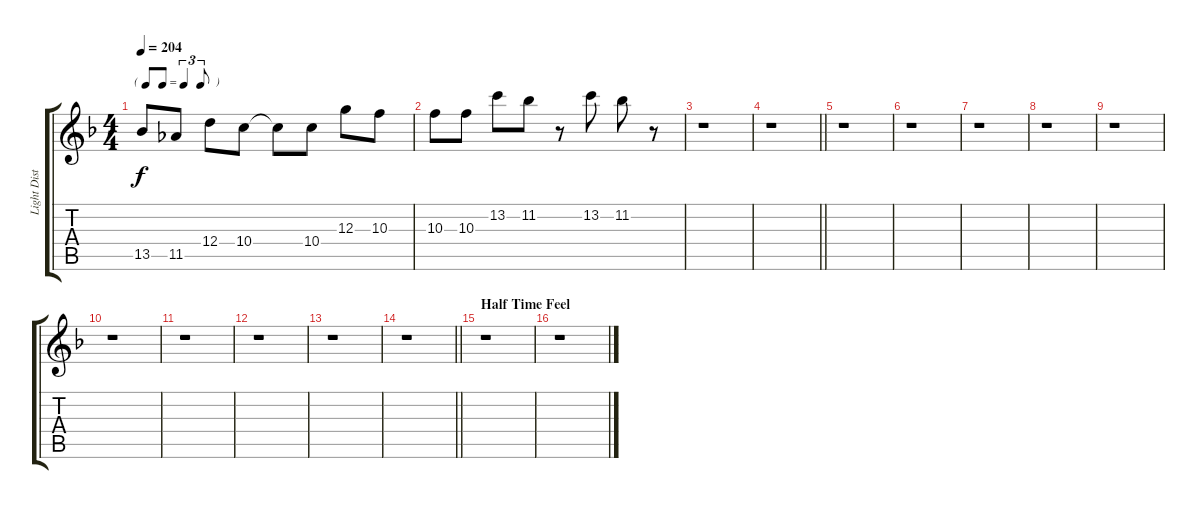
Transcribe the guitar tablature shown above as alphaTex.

\track ("Light Distortion" "Light Dist") {instrument overdrivenguitar}
\staff {score tabs}
\tuning (E4 B3 G3 D3 A2 E2) {hide}
\ts (4 4)
\tf triplet8th
\tempo 204
\clef g2
\ks f
13.5.8{dy f} 11.5.8 12.4.8 10.4.8 10.4{t}.8 10.4.8 12.3.8 10.3.8 |
10.3.8 10.3.8 13.2.8 11.2.8 r.8 13.2.8 11.2.8 r.8 |
r.1 |
\barLineRight lightlight
r.1 |
r.1 |
r.1 |
r.1 |
r.1 |
r.1 |
r.1 |
r.1 |
r.1 |
r.1 |
\barLineRight lightlight
r.1 |
\section ("" "Half Time Feel")
r.1 |
r.1
